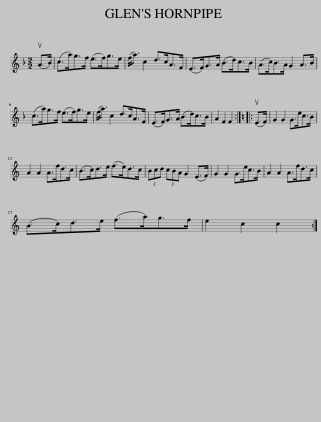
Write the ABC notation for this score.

X:1
L:1/8
M:2/2
I:linebreak $
K:F
V:1 treble
V:1
 (uA>B) | (c>a)g>f (e>f)g>e | (f<a) c2 d>cA>F | (E>F)G>A (B>d)c>B | (A>c)B>A G2 A>B |$ %5
 (c>a)g>f (e>f)g>e | (f<a) c2 d>cA>F | (E>F)G>A (B>d)c>B | A2 F2 F2 ::[K:C] (uE>F) | %10
 G2 G2 G>ec>B |$ A2 A2 A>fd>c | (B>c)d>e (f>e)d>c | (3Bcd (3cBA G2 (E>F) | G2 G2 G>ec>B | %15
 A2 A2 A>fd>c |$ (B>c)d>e (f>a)g>f | e2 c2 c2 :| %18
